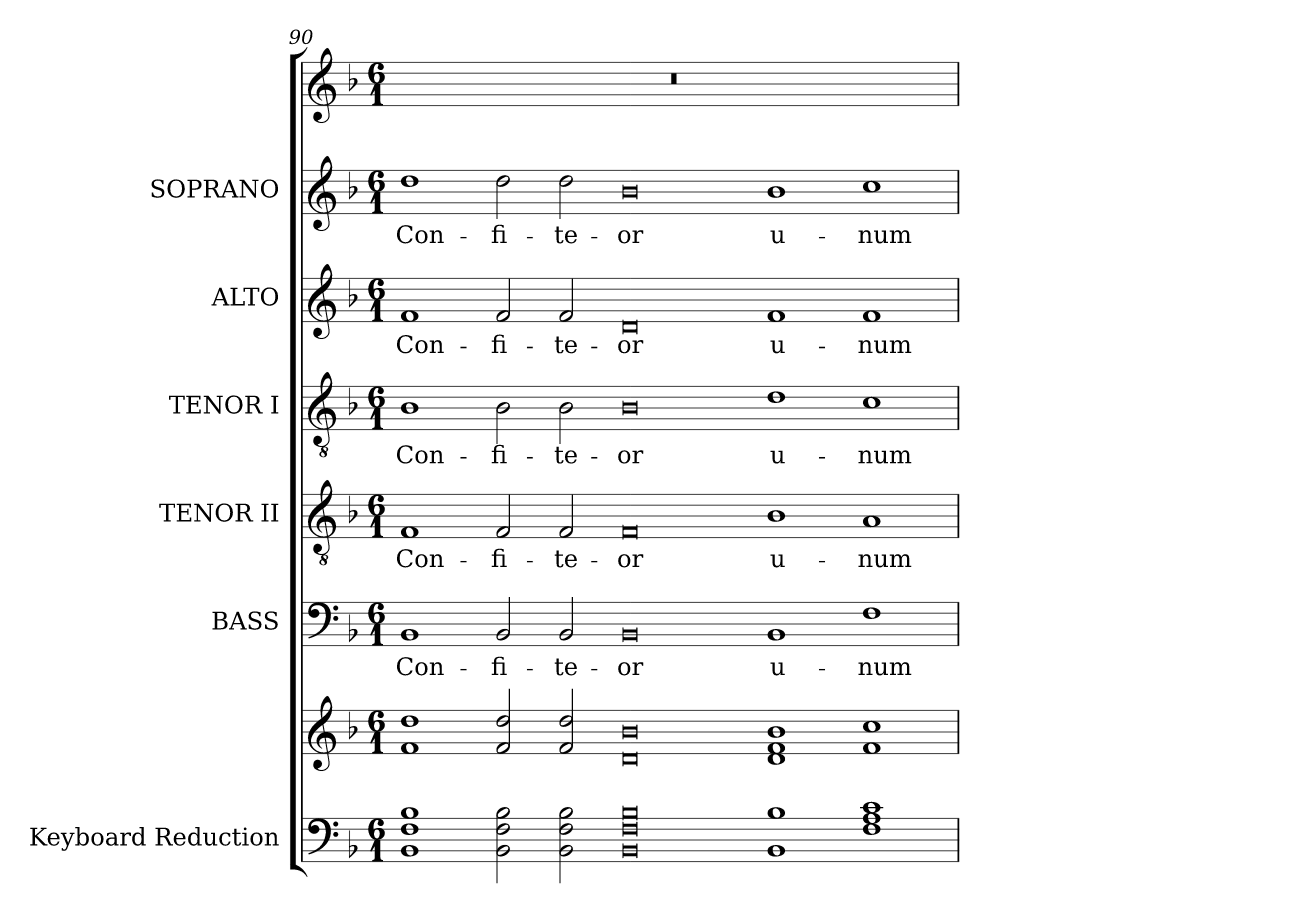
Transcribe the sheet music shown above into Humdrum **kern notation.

**kern	**kern	**kern	**text	**kern	**text	**kern	**text	**kern	**text	**kern	**text	**kern
*part7	*part7	*part6	*part6	*part5	*part5	*part4	*part4	*part3	*part3	*part2	*part2	*part1
*staff8	*staff7	*staff6	*staff6	*staff5	*staff5	*staff4	*staff4	*staff3	*staff3	*staff2	*staff2	*staff1
*I"Keyboard Reduction	*	*I"BASS	*	*I"TENOR II	*	*I"TENOR I	*	*I"ALTO	*	*I"SOPRANO	*	*
*I'Reduc.	*	*I'B.	*	*I'T. II	*	*I'T. I	*	*I'A.	*	*I'S.	*	*
!!LO:PB:g=z
*clefF4	*clefG2	*clefF4	*	*clefGv2	*	*clefGv2	*	*clefG2	*	*clefG2	*	*clefG2
*	*	*	*	*ITrd7c12	*	*ITrd7c12	*	*	*	*	*	*
*k[b-]	*k[b-]	*k[b-]	*	*k[b-]	*	*k[b-]	*	*k[b-]	*	*k[b-]	*	*k[b-]
*F:	*F:	*F:	*	*F:	*	*F:	*	*F:	*	*F:	*	*F:
*M6/1	*M6/1	*M6/1	*	*M6/1	*	*M6/1	*	*M6/1	*	*M6/1	*	*M6/1
=90	=90	=90	=90	=90	=90	=90	=90	=90	=90	=90	=90	=90
!	!	!	!LO:LY:b:color=#000000	!	!	!	!	!	!	!	!	!
!	!	!	!	!	!LO:LY:b:color=#000000	!	!	!	!	!	!	!
!	!	!	!	!	!	!	!LO:LY:b:color=#000000	!	!	!	!	!
!	!	!	!	!	!	!	!	!	!LO:LY:b:color=#000000	!	!	!
!	!	!	!	!	!	!	!	!	!	!	!LO:LY:b:color=#000000	!LO:N:vis=1
1BB-i 1Fi 1B-i	1fi 1ddi	1BB-i	Con-	1FFi	Con-	1BB-i	Con-	1fi	Con-	1ddi	Con-	00.r
!	!	!	!LO:LY:b:color=#000000	!	!	!	!	!	!	!	!	!
!	!	!	!	!	!LO:LY:b:color=#000000	!	!	!	!	!	!	!
!	!	!	!	!	!	!	!LO:LY:b:color=#000000	!	!	!	!	!
!	!	!	!	!	!	!	!	!	!LO:LY:b:color=#000000	!	!	!
!	!	!	!	!	!	!	!	!	!	!	!LO:LY:b:color=#000000	!
2BB-i\ 2Fi 2B-i	2fi/ 2ddi	2BB-i/	-fi-	2FFi/	-fi-	2BB-i\	-fi-	2fi/	-fi-	2ddi\	-fi-	.
!	!	!	!LO:LY:b:color=#000000	!	!	!	!	!	!	!	!	!
!	!	!	!	!	!LO:LY:b:color=#000000	!	!	!	!	!	!	!
!	!	!	!	!	!	!	!LO:LY:b:color=#000000	!	!	!	!	!
!	!	!	!	!	!	!	!	!	!LO:LY:b:color=#000000	!	!	!
!	!	!	!	!	!	!	!	!	!	!	!LO:LY:b:color=#000000	!
2BB-i\ 2Fi 2B-i	2fi/ 2ddi	2BB-i/	-te-	2FFi/	-te-	2BB-i\	-te-	2fi/	-te-	2ddi\	-te-	.
!	!	!	!LO:LY:b:color=#000000	!	!	!	!	!	!	!	!	!
!	!	!	!	!	!LO:LY:b:color=#000000	!	!	!	!	!	!	!
!	!	!	!	!	!	!	!LO:LY:b:color=#000000	!	!	!	!	!
!	!	!	!	!	!	!	!	!	!LO:LY:b:color=#000000	!	!	!
!	!	!	!	!	!	!	!	!	!	!	!LO:LY:b:color=#000000	!
0BB-i 0Fi 0B-i	0di 0b-i	0BB-i	-or	0FFi	-or	0BB-i	-or	0di	-or	0b-i	-or	.
!	!	!	!LO:LY:b:color=#000000	!	!	!	!	!	!	!	!	!
!	!	!	!	!	!LO:LY:b:color=#000000	!	!	!	!	!	!	!
!	!	!	!	!	!	!	!LO:LY:b:color=#000000	!	!	!	!	!
!	!	!	!	!	!	!	!	!	!LO:LY:b:color=#000000	!	!	!
!	!	!	!	!	!	!	!	!	!	!	!LO:LY:b:color=#000000	!
1BB-i 1B-i	1di 1fi 1b-i	1BB-i	u-	1BB-i	u-	1Di	u-	1fi	u-	1b-i	u-	.
!	!	!	!LO:LY:b:color=#000000	!	!	!	!	!	!	!	!	!
!	!	!	!	!	!LO:LY:b:color=#000000	!	!	!	!	!	!	!
!	!	!	!	!	!	!	!LO:LY:b:color=#000000	!	!	!	!	!
!	!	!	!	!	!	!	!	!	!LO:LY:b:color=#000000	!	!	!
!	!	!	!	!	!	!	!	!	!	!	!LO:LY:b:color=#000000	!
1Fi 1Ai 1ci	1fi 1cci	1Fi	-num	1AAi	-num	1Ci	-num	1fi	-num	1cci	-num	.
=	=	=	=	=	=	=	=	=	=	=	=	=
*-	*-	*-	*-	*-	*-	*-	*-	*-	*-	*-	*-	*-
